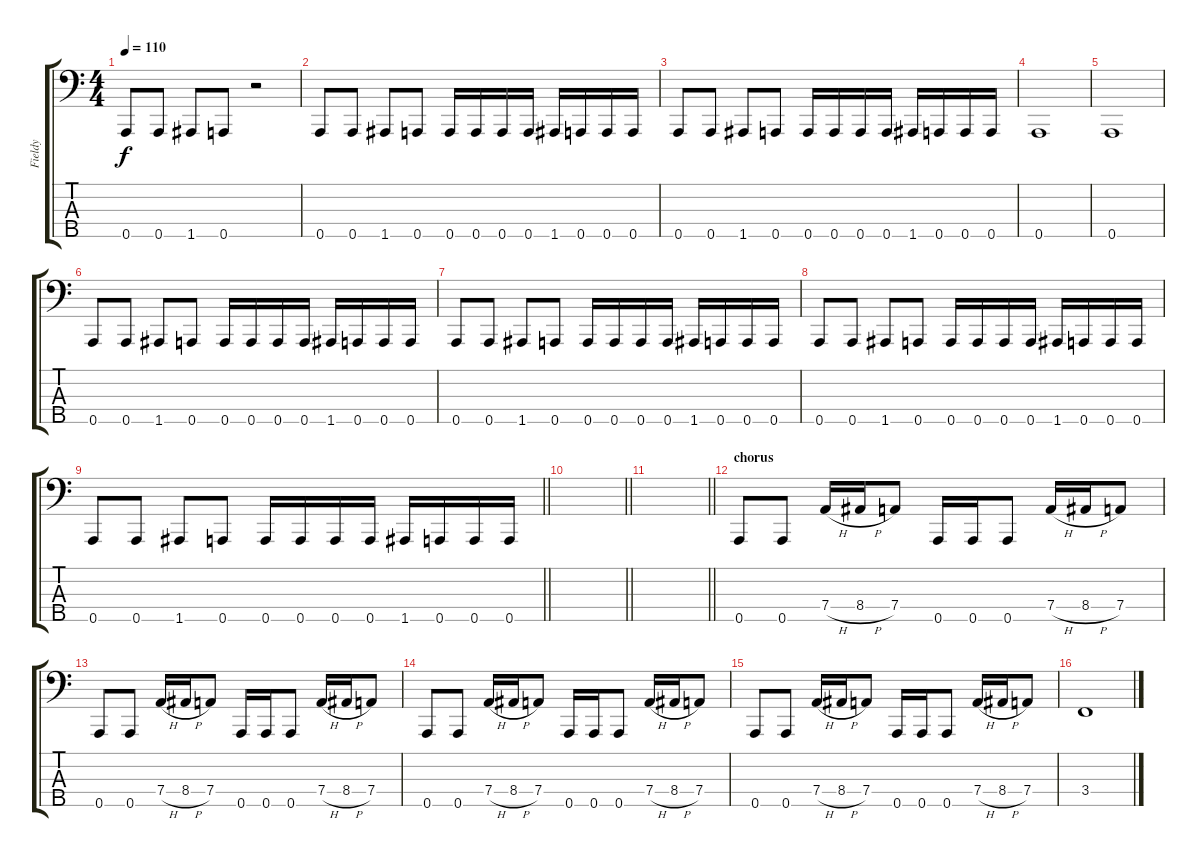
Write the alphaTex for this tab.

\track ("Fieldy" "Fieldy") {instrument slapbass1}
\staff {score tabs}
\tuning (F2 C2 G1 D1 A0) {hide}
\ts (4 4)
\tempo 110
\clef f4
\ks c
0.5.8{dy f} 0.5.8 1.5.8 0.5.8 r.2 |
0.5.8 0.5.8 1.5.8 0.5.8 0.5.16 0.5.16 0.5.16 0.5.16 1.5.16 0.5.16 0.5.16 0.5.16 |
0.5.8 0.5.8 1.5.8 0.5.8 0.5.16 0.5.16 0.5.16 0.5.16 1.5.16 0.5.16 0.5.16 0.5.16 |
0.5.1 |
0.5.1 |
0.5.8 0.5.8 1.5.8 0.5.8 0.5.16 0.5.16 0.5.16 0.5.16 1.5.16 0.5.16 0.5.16 0.5.16 |
0.5.8 0.5.8 1.5.8 0.5.8 0.5.16 0.5.16 0.5.16 0.5.16 1.5.16 0.5.16 0.5.16 0.5.16 |
0.5.8 0.5.8 1.5.8 0.5.8 0.5.16 0.5.16 0.5.16 0.5.16 1.5.16 0.5.16 0.5.16 0.5.16 |
\barLineRight lightlight
0.5.8 0.5.8 1.5.8 0.5.8 0.5.16 0.5.16 0.5.16 0.5.16 1.5.16 0.5.16 0.5.16 0.5.16 |
\barLineRight lightlight
|
\barLineRight lightlight
|
\section ("" "chorus")
0.5.8 0.5.8 7.4{h}.16 8.4{h}.16 7.4.8 0.5.16 0.5.16 0.5.8 7.4{h}.16 8.4{h}.16 7.4.8 |
0.5.8 0.5.8 7.4{h}.16 8.4{h}.16 7.4.8 0.5.16 0.5.16 0.5.8 7.4{h}.16 8.4{h}.16 7.4.8 |
0.5.8 0.5.8 7.4{h}.16 8.4{h}.16 7.4.8 0.5.16 0.5.16 0.5.8 7.4{h}.16 8.4{h}.16 7.4.8 |
0.5.8 0.5.8 7.4{h}.16 8.4{h}.16 7.4.8 0.5.16 0.5.16 0.5.8 7.4{h}.16 8.4{h}.16 7.4.8 |
3.4.1
